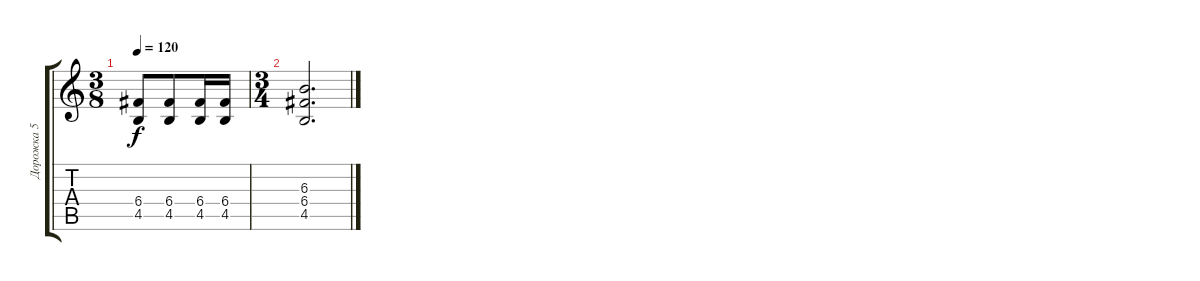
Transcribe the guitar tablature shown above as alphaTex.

\track ("Дорожка 5" "Дорожка 5") {instrument distortionguitar}
\staff {score tabs}
\tuning (D4 A3 F3 C3 G2 D2) {hide}
\ts (3 8)
\tempo 120
\clef g2
\ks c
(6.4 4.5).8{dy f} (6.4 4.5).8 (6.4 4.5).16 (6.4 4.5).16 |
\ts (3 4)
(6.3 6.4 4.5).2{d}
